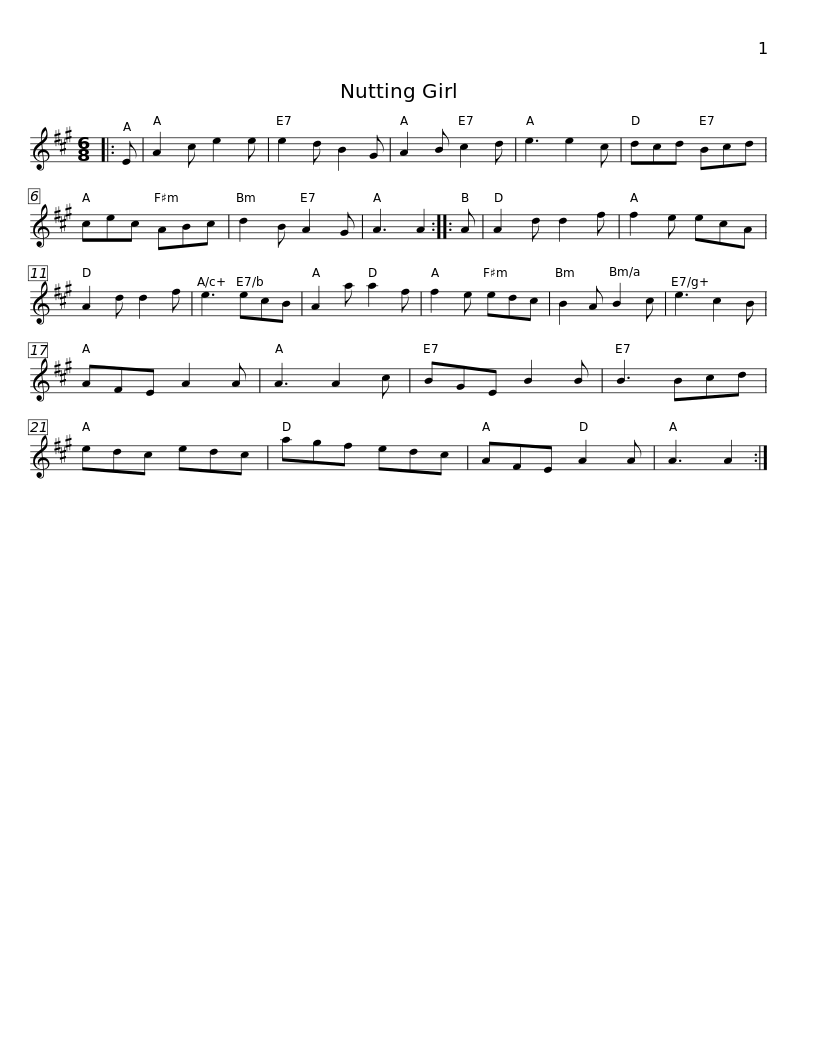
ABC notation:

X:1
L:1/8
M:6/8
I:linebreak $
K:A
V:1 treble
V:1
|: E | A2 c e2 e | e2 d B2 G | A2 B c2 d | e3 e2 c | %5
 dcd Bcd | cec ABc | d2 B A2 G | A3 A2 ::$ A | %10
 A2 d d2 f | f2 e ecA | A2 d d2 f | e3 ecB | A2 a a2 f | %15
 f2 e edc | B2 A B2 c | e3 c2 B |$ AFE A2 A | A3 A2 c | %20
 BGE B2 B | B3 Bcd | edc edc | agf edc | AFE A2 A | %25
 A3 A2 :| %26
